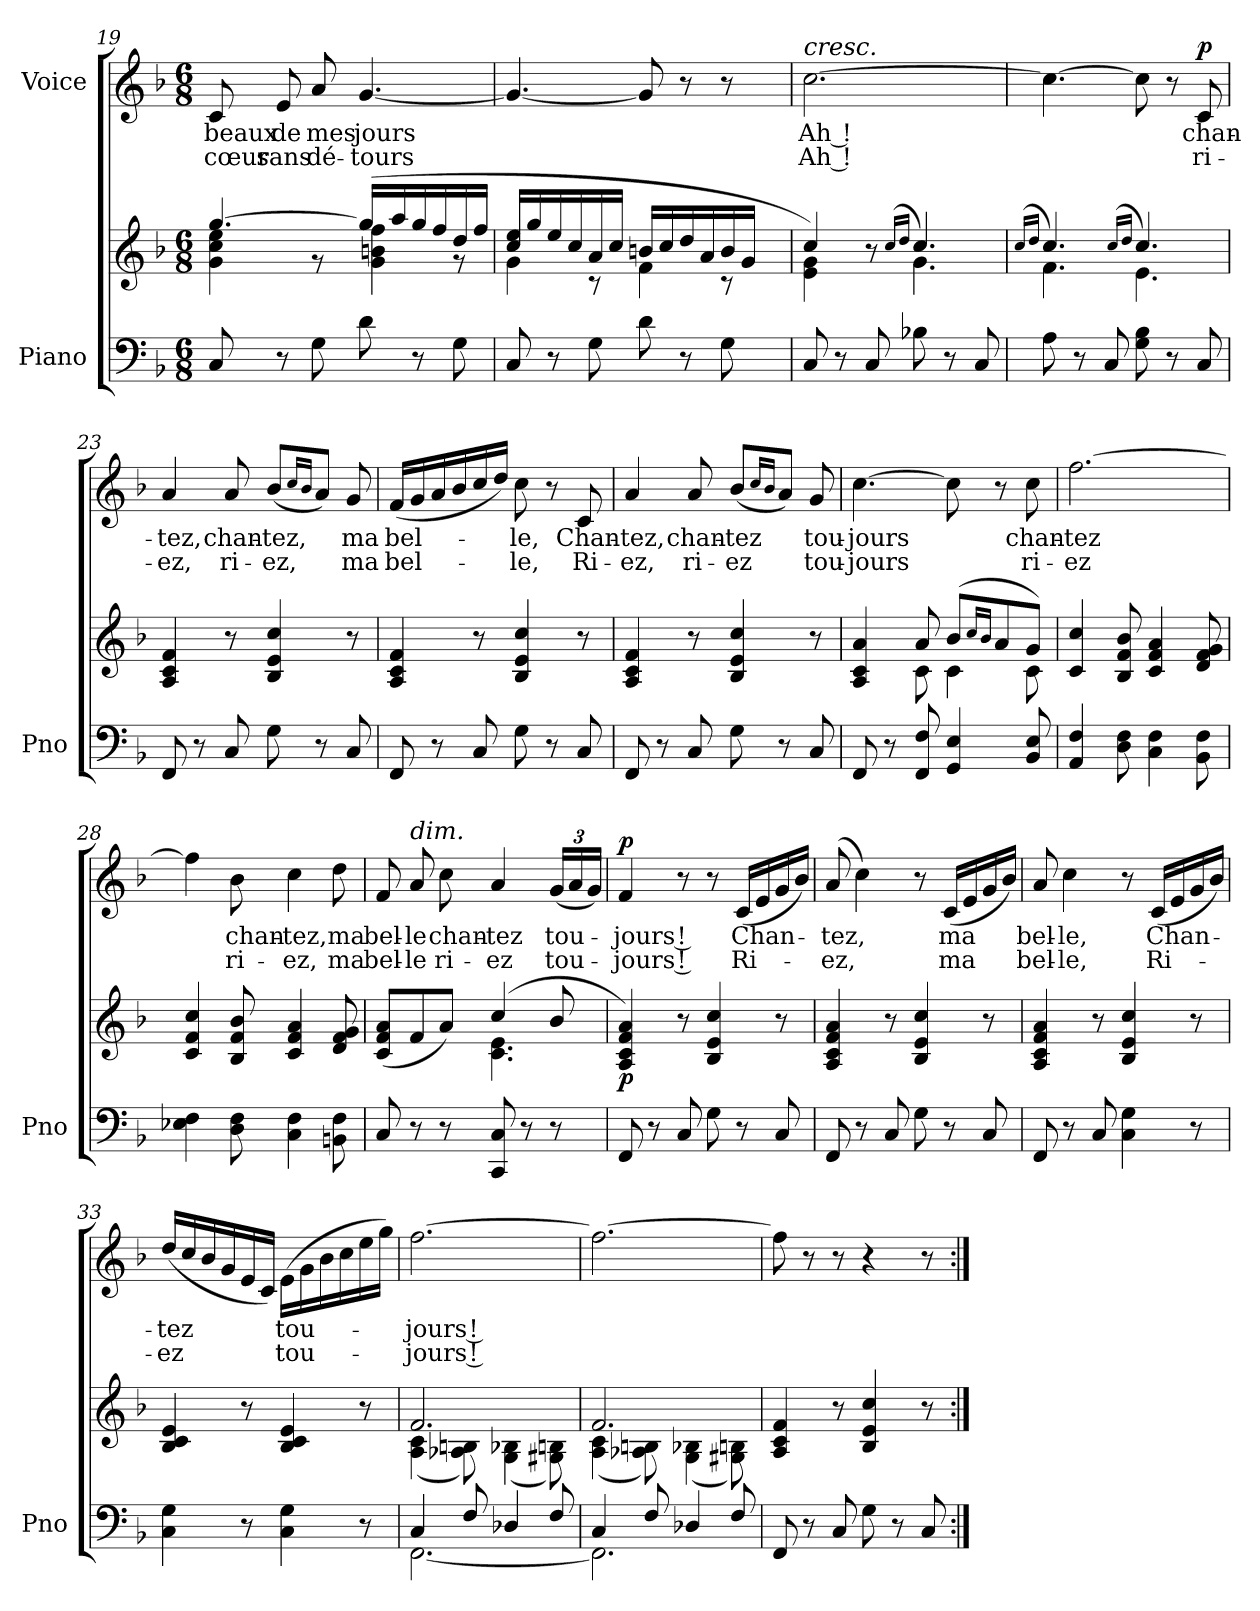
**kern	**kern	**dynam	**kern	**text	**text	**dynam
*part2	*part2	*part2	*part1	*part1	*part1	*part1
*staff3	*staff2	*staff2/3	*staff1	*staff1	*staff1	*staff1
*I"Piano	*	*	*I"Voice	*	*	*
*I'Pno	*	*	*	*	*	*
*clefF4	*clefG2	*	*clefG2	*	*	*
*k[b-]	*k[b-]	*	*k[b-]	*	*	*
*M6/8	*M6/8	*	*M6/8	*	*	*
=19	=19	=19	=19	=19	=19	=19
*	*^	*	*	*	*	*
!	!	!	!	!	!LO:LY:b	!LO:LY:b	!
8C/	[4.gg/	4g\ 4cc\ 4ee\	.	8c/	beaux	cœur	.
!	!	!	!	!	!LO:LY:b	!LO:LY:b	!
8r	.	.	.	8e/	de	sans	.
!	!	!	!	!	!LO:LY:b	!LO:LY:b	!
8G\	.	8r	.	8a/	mes	dé-	.
!	!	!	!	!	!LO:LY:b	!LO:LY:b	!
8d\	(16gg/LL]	4g\ 4bn\ 4ff\	.	[4.g/	jours	-tours	.
.	16aa/	.	.	.	.	.	.
8r	16gg/	.	.	.	.	.	.
.	16ff/	.	.	.	.	.	.
8G\	16dd/	8r	.	.	.	.	.
.	16ff/JJ	.	.	.	.	.	.
!!LO:PB:g=z
=20	=20	=20	=20	=20	=20	=20	=20
8C/	16cc/ 16ee/LL	4g\	.	4.g/_	.	.	.
.	16gg/	.	.	.	.	.	.
8r	16ee/	.	.	.	.	.	.
.	16cc/	.	.	.	.	.	.
8G\	16a/	8r	.	.	.	.	.
.	16cc/JJ	.	.	.	.	.	.
8d\	16bn/LL	4f\	.	8g/]	.	.	.
.	16cc/	.	.	.	.	.	.
8r	16dd/	.	.	8r	.	.	.
.	16a/	.	.	.	.	.	.
8G\	16b/	8r	.	8r	.	.	.
.	16g/JJ	.	.	.	.	.	.
=21	=21	=21	=21	=21	=21	=21	=21
!	!	!	!	!LO:TX:a:i:t=cresc.	!	!	!
!	!	!	!	!	!LO:LY:b	!LO:LY:b	!
8C/	4cc/)	4e\ 4g\	.	[2.cc\	Ah !	Ah !	.
8r	.	.	.	.	.	.	.
8C/	8r	8ryy	.	.	.	.	.
.	(<16qcc/LL	.	.	.	.	.	.
.	16qdd/JJ	.	.	.	.	.	.
8B-X\	4.cc/)	4.g\	.	.	.	.	.
8r	.	.	.	.	.	.	.
8C/	.	.	.	.	.	.	.
=22	=22	=22	=22	=22	=22	=22	=22
.	(<16qcc/LL	.	.	.	.	.	.
.	16qdd/JJ	.	.	.	.	.	.
8A\	4.cc/)	4.f\	.	4.cc\_	.	.	.
8r	.	.	.	.	.	.	.
8C/	.	.	.	.	.	.	.
.	(<16qcc/LL	.	.	.	.	.	.
.	16qdd/JJ	.	.	.	.	.	.
8G\ 8B-\	4.cc/)	4.e\	.	8cc\]	.	.	.
8r	.	.	.	8r	.	.	.
!	!	!	!	!	!LO:LY:b	!LO:LY:b	!LO:DY:a
8C/	.	.	.	8c/	chan-	ri-	p
*	*v	*v	*	*	*	*	*
=23	=23	=23	=23	=23	=23	=23
!	!	!	!	!LO:LY:b	!LO:LY:b	!
8FF/	4A/ 4c/ 4f/	.	4a/	-tez,	-ez,	.
8r	.	.	.	.	.	.
!	!	!	!	!LO:LY:b	!LO:LY:b	!
8C/	8r	.	8a/	chan-	ri-	.
!	!	!	!	!LO:LY:b	!LO:LY:b	!
8G\	4B-/ 4e/ 4cc/	.	(8b-/L	-tez,	-ez,	.
.	.	.	16qcc/LL	.	.	.
.	.	.	16qb-/JJ	.	.	.
8r	.	.	8a/J)	.	.	.
!	!	!	!	!LO:LY:b	!LO:LY:b	!
8C/	8r	.	8g/	ma	ma	.
!!LO:LB:g=z
=24	=24	=24	=24	=24	=24	=24
!	!	!	!	!LO:LY:b	!LO:LY:b	!
8FF/	4A/ 4c/ 4f/	.	(16f/LL	bel-	bel-	.
.	.	.	16g/	.	.	.
8r	.	.	16a/	.	.	.
.	.	.	16b-/	.	.	.
8C/	8r	.	16cc/	.	.	.
.	.	.	16dd/JJ)	.	.	.
!	!	!	!	!LO:LY:b	!LO:LY:b	!
8G\	4B-/ 4e/ 4cc/	.	8cc\	-le,	-le,	.
8r	.	.	8r	.	.	.
!	!	!	!	!LO:LY:b	!LO:LY:b	!
8C/	8r	.	8c/	Chan-	Ri-	.
=25	=25	=25	=25	=25	=25	=25
!	!	!	!	!LO:LY:b	!LO:LY:b	!
8FF/	4A/ 4c/ 4f/	.	4a/	-tez,	-ez,	.
8r	.	.	.	.	.	.
!	!	!	!	!LO:LY:b	!LO:LY:b	!
8C/	8r	.	8a/	chan-	ri-	.
!	!	!	!	!LO:LY:b	!LO:LY:b	!
8G\	4B-/ 4e/ 4cc/	.	(8b-/L	-tez	-ez	.
.	.	.	16qcc/LL	.	.	.
.	.	.	16qb-/JJ	.	.	.
8r	.	.	8a/J)	.	.	.
!	!	!	!	!LO:LY:b	!LO:LY:b	!
8C/	8r	.	8g/	tou-	tou-	.
=26	=26	=26	=26	=26	=26	=26
*	*^	*	*	*	*	*
!	!	!	!	!	!LO:LY:b	!LO:LY:b	!
8FF/	4A/ 4c/ 4a/	4ryy	.	[4.cc\	-jours	-jours	.
8r	.	.	.	.	.	.	.
8FF/ 8F/	8a/	8c\	.	.	.	.	.
4GG/ 4E/	(8b-/L	4c\	.	8cc\]	.	.	.
.	16qcc/LL	.	.	.	.	.	.
.	16qb-/JJ	.	.	.	.	.	.
.	8a/	.	.	8r	.	.	.
!	!	!	!	!	!LO:LY:b	!LO:LY:b	!
8BB-/ 8E/	8g/J)	8c\	.	8cc\	chan-	ri-	.
=27	=27	=27	=27	=27	=27	=27	=27
!	!	!	!	!	!LO:LY:b	!LO:LY:b	!
*	*v	*v	*	*	*	*	*
4AA/ 4F/	4c/ 4cc/	.	[2.ff\	-tez	-ez	.
8D\ 8F\	8B-/ 8f/ 8b-/	.	.	.	.	.
4C\ 4F\	4c/ 4f/ 4a/	.	.	.	.	.
8BB-\ 8F\	8d/ 8f/ 8g/	.	.	.	.	.
!!LO:LB:g=z
=28	=28	=28	=28	=28	=28	=28
4E-X\ 4F\	4c/ 4f/ 4cc/	.	4ff\]	.	.	.
!	!	!	!	!LO:LY:b	!LO:LY:b	!
8D\ 8F\	8B-/ 8f/ 8b-/	.	8b-\	chan-	ri-	.
!	!	!	!	!LO:LY:b	!LO:LY:b	!
4C\ 4F\	4c/ 4f/ 4a/	.	4cc\	-tez,	-ez,	.
!	!	!	!	!LO:LY:b	!LO:LY:b	!
8BBn\ 8F\	8d/ 8f/ 8g/	.	8dd\	ma	ma	.
=29	=29	=29	=29	=29	=29	=29
*	*^	*	*	*	*	*
!	!	!	!	!	!LO:LY:b	!LO:LY:b	!
8C/	(8c/ 8f/ 8a/L	4.ryy	.	8f/	bel-	bel-	.
!	!	!	!	!LO:TX:a:i:t=dim.	!	!	!
!	!	!	!	!	!LO:LY:b	!LO:LY:b	!
8r	8f/	.	.	8a/	-le	-le	.
!	!	!	!	!	!LO:LY:b	!LO:LY:b	!
8r	8a/J)	.	.	8cc\	chan-	ri-	.
!	!	!	!	!	!LO:LY:b	!LO:LY:b	!
8CC/ 8C/	(4cc/	4.c\ 4.e\	.	4a/	-tez	-ez	.
8r	.	.	.	.	.	.	.
*	*	*	*	*Xbrackettup	*	*	*
!	!	!	!	!	!LO:LY:b	!LO:LY:b	!
8r	8b-/	.	.	(24g/LL	tou-	tou-	.
.	.	.	.	24a/	.	.	.
.	.	.	.	24g/JJ)	.	.	.
*	*v	*v	*	*	*	*	*
=30	=30	=30	=30	=30	=30	=30
!	!	!LO:DY:b	!	!LO:LY:b	!LO:LY:b	!LO:DY:a
8FF/	4A/ 4c/ 4f/ 4a/)	p	4f/	-jours !	-jours !	p
8r	.	.	.	.	.	.
8C/	8r	.	8r	.	.	.
8G\	4B-/ 4e/ 4cc/	.	8r	.	.	.
!	!	!	!	!LO:LY:b	!LO:LY:b	!
8r	.	.	(16c/LL	Chan-	Ri-	.
.	.	.	16e/	.	.	.
8C/	8r	.	16g/	.	.	.
.	.	.	16b-/JJ)	.	.	.
=31	=31	=31	=31	=31	=31	=31
!	!	!	!	!LO:LY:b	!LO:LY:b	!
8FF/	4A/ 4c/ 4f/ 4a/	.	(8a/	-tez,	-ez,	.
8r	.	.	4cc\)	.	.	.
8C/	8r	.	.	.	.	.
8G\	4B-/ 4e/ 4cc/	.	8r	.	.	.
!	!	!	!	!LO:LY:b	!LO:LY:b	!
8r	.	.	(16c/LL	ma	ma	.
.	.	.	16e/	.	.	.
8C/	8r	.	16g/	.	.	.
.	.	.	16b-/JJ)	.	.	.
!!LO:LB:g=z
=32	=32	=32	=32	=32	=32	=32
!	!	!	!	!LO:LY:b	!LO:LY:b	!
8FF/	4A/ 4c/ 4f/ 4a/	.	8a/	bel-	bel-	.
!	!	!	!	!LO:LY:b	!LO:LY:b	!
8r	.	.	4cc\	-le,	-le,	.
8C/	8r	.	.	.	.	.
4C\ 4G\	4B-/ 4e/ 4cc/	.	8r	.	.	.
!	!	!	!	!LO:LY:b	!LO:LY:b	!
.	.	.	(16c/LL	Chan-	Ri-	.
.	.	.	16e/	.	.	.
8r	8r	.	16g/	.	.	.
.	.	.	16b-/JJ)	.	.	.
=33	=33	=33	=33	=33	=33	=33
!	!	!	!	!LO:LY:b	!LO:LY:b	!
4C\ 4G\	4B-/ 4c/ 4e/	.	(16dd/LL	-tez	-ez	.
.	.	.	16cc/	.	.	.
.	.	.	16b-/	.	.	.
.	.	.	16g/	.	.	.
8r	8r	.	16e/	.	.	.
.	.	.	16c/JJ)	.	.	.
!	!	!	!	!LO:LY:b	!LO:LY:b	!
4C\ 4G\	4B-/ 4c/ 4e/	.	(16e\LL	tou-	tou-	.
.	.	.	16g\	.	.	.
.	.	.	16b-\	.	.	.
.	.	.	16cc\	.	.	.
8r	8r	.	16ee\	.	.	.
.	.	.	16gg\JJ)	.	.	.
=34	=34	=34	=34	=34	=34	=34
*^	*^	*	*	*	*	*
!	!	!	!	!	!	!LO:LY:b	!LO:LY:b	!
4C/	[2.FF\	2.f/	(>4A\ 4c\	.	[2.ff\	-jours !	-jours !	.
8F/	.	.	8A-X\ 8Bn\)	.	.	.	.	.
4D-X/	.	.	(>4G\ 4B-X\	.	.	.	.	.
8F/	.	.	8G#X\ 8Bn\)	.	.	.	.	.
=35	=35	=35	=35	=35	=35	=35	=35	=35
4C/	2.FF\]	2.f/	(>4A\ 4c\	.	2.ff\_	.	.	.
8F/	.	.	8A-X\ 8Bn\)	.	.	.	.	.
4D-X/	.	.	(>4G\ 4B-X\	.	.	.	.	.
8F/	.	.	8G#X\ 8Bn\)	.	.	.	.	.
*v	*v	*	*	*	*	*	*	*
*	*v	*v	*	*	*	*	*
!!LO:PB:g=z
=36	=36	=36	=36	=36	=36	=36
8FF/	4A/ 4c/ 4f/	.	8ff\]	.	.	.
8r	.	.	8r	.	.	.
8C/	8r	.	8r	.	.	.
8G\	4B-/ 4e/ 4cc/	.	4r	.	.	.
8r	.	.	.	.	.	.
8C/	8r	.	8r	.	.	.
=:|!	=:|!	=:|!	=:|!	=:|!	=:|!	=:|!
*-	*-	*-	*-	*-	*-	*-
